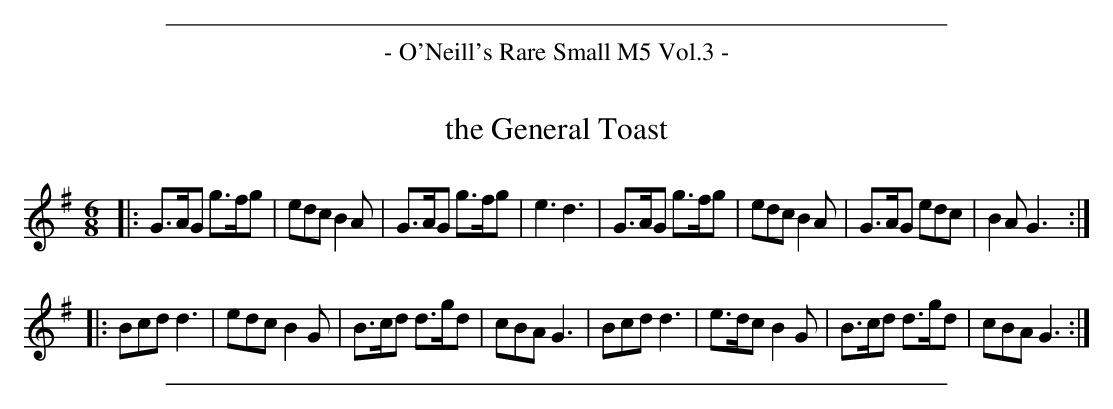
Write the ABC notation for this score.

X:1
T: the General Toast
M: 6/8
L: 1/8
K: G
|:\
G>AG g>fg | edc B2A | G>AG g>fg | e3 d3 |\
G>AG g>fg | edc B2A | G>AG edc | B2A G3 ::
Bcd d3 | edc  B2G | B>cd d>gd | cBA G3 |\
Bcd d3 | e>dc B2G | B>cd d>gd | cBA G3 :|
